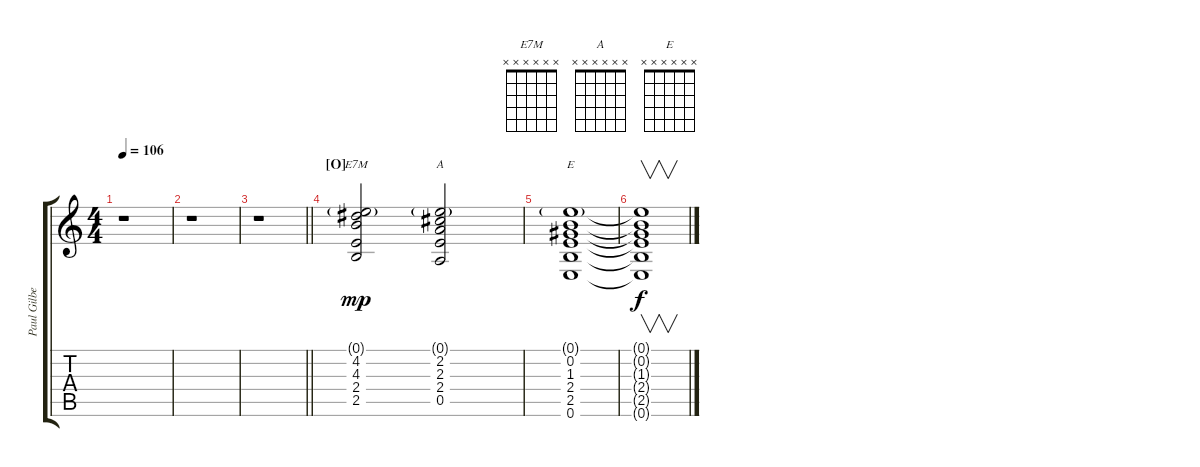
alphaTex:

\track ("Paul Gilbert" "Paul Gilbe") {instrument distortionguitar}
\staff {score tabs}
\tuning (E4 B3 G3 D3 A2 E2) {hide}
\chord ("E7M" x x x x x x)
\chord ("A" x x x x x x)
\chord ("E" x x x x x x)
\ts (4 4)
\tempo 106
\clef g2
\ks c
r.1{dy f} |
r.1 |
\barLineRight lightlight
r.1 |
\section ("" "[O]")
(0.1{g} 4.2 4.3 2.4 2.5).2{ch "E7M" dy mp} (0.1{g} 2.2 2.3 2.4 0.5).2{ch "A"} |
(0.1{g} 0.2 1.3 2.4 2.5 0.6).1{ch "E"} |
(0.1{t} 0.2{t} 1.3{t} 2.4{t} 2.5{t} 0.6{t}).1{v dy f}
